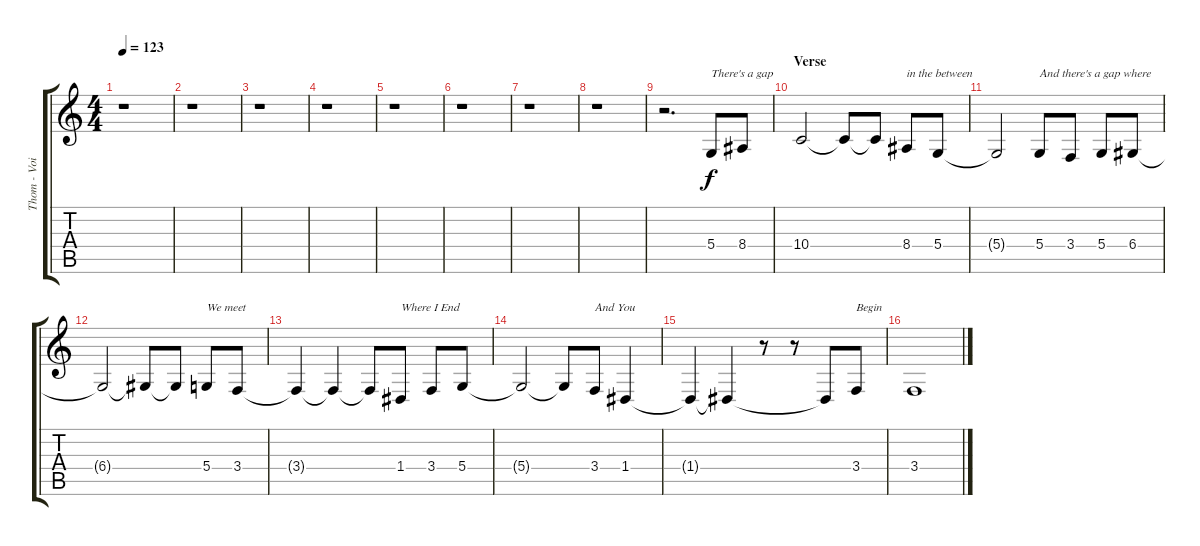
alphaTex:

\track ("Thom - Voice" "Thom - Voi") {instrument acousticgrandpiano}
\staff {score tabs}
\tuning (E4 B3 G3 D3 A2 E2) {hide}
\ts (4 4)
\tempo 123
\clef g2
\ks c
r.1{dy f} |
r.1 |
r.1 |
r.1 |
r.1 |
r.1 |
r.1 |
r.1 |
r.2{d} 5.4.8{txt "There's a gap"} 8.4.8 |
\section ("" "Verse")
10.4.2 10.4{t}.8 10.4{t}.8 8.4.8{txt "in the between"} 5.4.8 |
5.4{t}.2 5.4.8{txt "And there's a gap where"} 3.4.8 5.4.8 6.4.8 |
6.4{t}.2 6.4{t}.8 6.4{t}.8 5.4.8{txt "We meet"} 3.4.8 |
3.4{t}.4 3.4{t}.4 3.4{t}.8 1.4.8{txt "Where I End"} 3.4.8 5.4.8 |
5.4{t}.2 5.4{t}.8 3.4.8{txt "And You"} 1.4.4 |
1.4{t}.4 1.4{t}.4 r.8 r.8 1.4{t}.8 3.4.8{txt "Begin"} |
3.4.1
